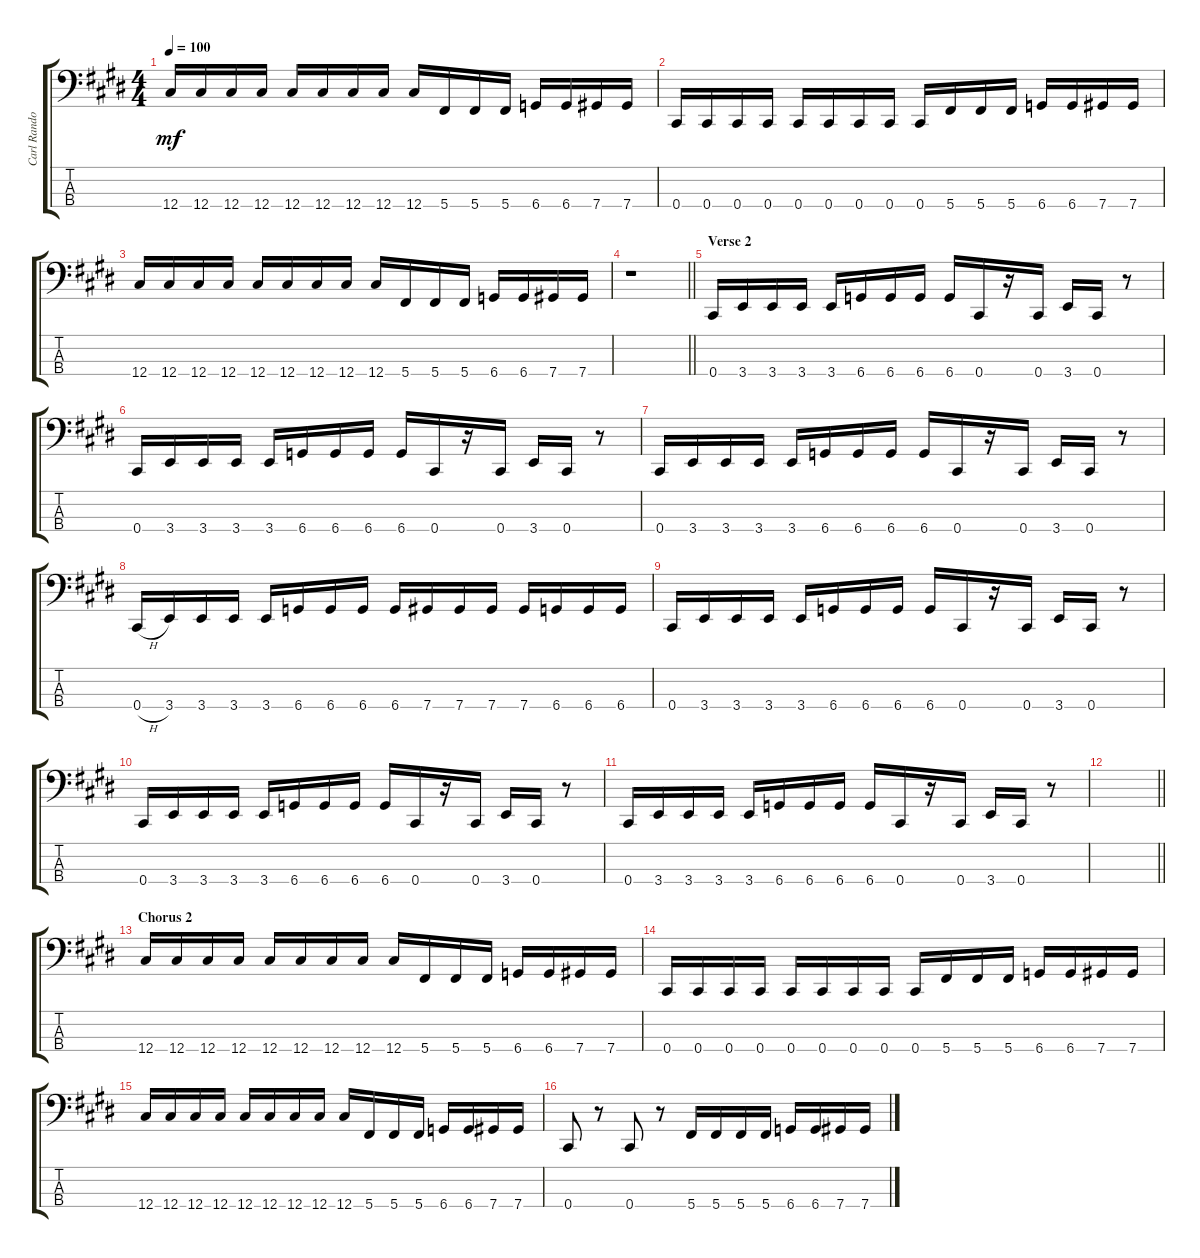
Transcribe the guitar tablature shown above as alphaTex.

\track ("Carl Randolph" "Carl Rando") {instrument electricbasspick}
\staff {score tabs}
\tuning (Gb2 Db2 Ab1 Db1) {hide}
\ts (4 4)
\tempo 100
\clef f4
\ks c#minor
12.4.16{dy mf} 12.4.16 12.4.16 12.4.16 12.4.16 12.4.16 12.4.16 12.4.16 12.4.16 5.4.16 5.4.16 5.4.16 6.4.16 6.4.16 7.4.16 7.4.16 |
0.4.16 0.4.16 0.4.16 0.4.16 0.4.16 0.4.16 0.4.16 0.4.16 0.4.16 5.4.16 5.4.16 5.4.16 6.4.16 6.4.16 7.4.16 7.4.16 |
12.4.16 12.4.16 12.4.16 12.4.16 12.4.16 12.4.16 12.4.16 12.4.16 12.4.16 5.4.16 5.4.16 5.4.16 6.4.16 6.4.16 7.4.16 7.4.16 |
\barLineRight lightlight
r.1 |
\section ("" "Verse 2")
0.4.16 3.4.16 3.4.16 3.4.16 3.4.16 6.4.16 6.4.16 6.4.16 6.4.16 0.4.16 r.16 0.4.16 3.4.16 0.4.16 r.8 |
0.4.16 3.4.16 3.4.16 3.4.16 3.4.16 6.4.16 6.4.16 6.4.16 6.4.16 0.4.16 r.16 0.4.16 3.4.16 0.4.16 r.8 |
0.4.16 3.4.16 3.4.16 3.4.16 3.4.16 6.4.16 6.4.16 6.4.16 6.4.16 0.4.16 r.16 0.4.16 3.4.16 0.4.16 r.8 |
0.4{h}.16 3.4.16 3.4.16 3.4.16 3.4.16 6.4.16 6.4.16 6.4.16 6.4.16 7.4.16 7.4.16 7.4.16 7.4.16 6.4.16 6.4.16 6.4.16 |
0.4.16 3.4.16 3.4.16 3.4.16 3.4.16 6.4.16 6.4.16 6.4.16 6.4.16 0.4.16 r.16 0.4.16 3.4.16 0.4.16 r.8 |
0.4.16 3.4.16 3.4.16 3.4.16 3.4.16 6.4.16 6.4.16 6.4.16 6.4.16 0.4.16 r.16 0.4.16 3.4.16 0.4.16 r.8 |
0.4.16 3.4.16 3.4.16 3.4.16 3.4.16 6.4.16 6.4.16 6.4.16 6.4.16 0.4.16 r.16 0.4.16 3.4.16 0.4.16 r.8 |
\barLineRight lightlight
|
\section ("" "Chorus 2")
12.4.16 12.4.16 12.4.16 12.4.16 12.4.16 12.4.16 12.4.16 12.4.16 12.4.16 5.4.16 5.4.16 5.4.16 6.4.16 6.4.16 7.4.16 7.4.16 |
0.4.16 0.4.16 0.4.16 0.4.16 0.4.16 0.4.16 0.4.16 0.4.16 0.4.16 5.4.16 5.4.16 5.4.16 6.4.16 6.4.16 7.4.16 7.4.16 |
12.4.16 12.4.16 12.4.16 12.4.16 12.4.16 12.4.16 12.4.16 12.4.16 12.4.16 5.4.16 5.4.16 5.4.16 6.4.16 6.4.16 7.4.16 7.4.16 |
0.4.8 r.8 0.4.8 r.8 5.4.16 5.4.16 5.4.16 5.4.16 6.4.16 6.4.16 7.4.16 7.4.16
